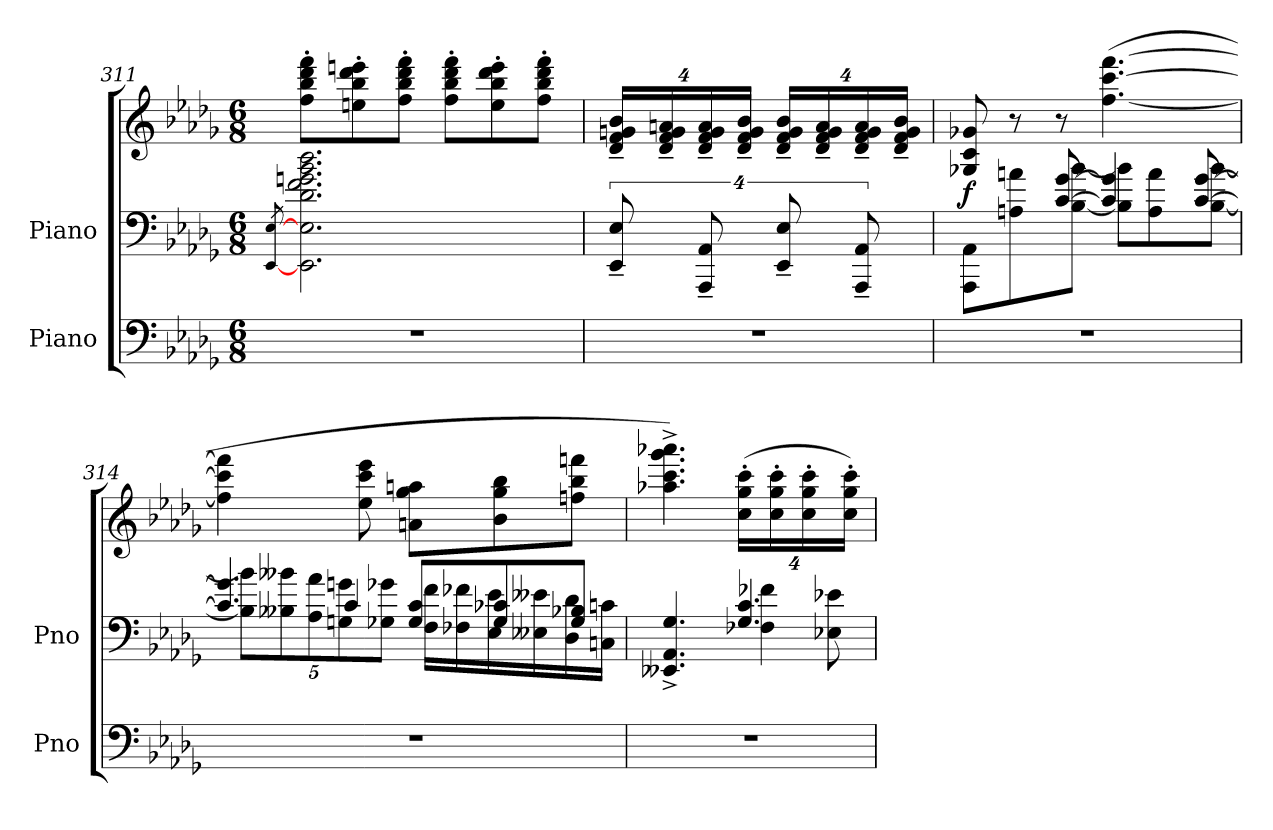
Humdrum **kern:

**kern	**kern	**kern	**dynam
*part2	*part1	*part1	*part1
*staff3	*staff2	*staff1	*staff1/2
*I"Piano	*I"Piano	*	*
*I'Pno	*I'Pno	*	*
*clefF4	*clefF4	*clefG2	*
*k[b-e-a-d-g-]	*k[b-e-a-d-g-]	*k[b-e-a-d-g-]	*
*M6/8	*M6/8	*M6/8	*
=311	=311	=311	=311
.	[8qEE-i/ [8qE-i/	.	.
2.r	2.EE-\ 2.E-\ 2.d-\ 2.f\ 2.gn\ 2.b-\ 2.dd-\	8ff\' 8bb-\' 8ddd-\' 8fff\'L	.
.	.	8een\' 8bb-\' 8ddd-\' 8eeen\'	.
.	.	8ff\' 8bb-\' 8ddd-\' 8fff\'J	.
.	.	8ff\' 8bb-\' 8ddd-\' 8fff\'L	.
.	.	8ee\' 8bb-\' 8ddd-\' 8eee\'	.
.	.	8ff\' 8bb-\' 8ddd-\' 8fff\'J	.
!!LO:LB:g=z
=312	=312	=312	=312
*	*	*Xbrackettup	*
2.r	16%3EE-/~ 16%3E-/~	32%3d-/~ 32%3f/~ 32%3gn/~ 32%3b-/~L	.
.	.	32%3d-/~ 32%3f/~ 32%3g/~ 32%3an/~	.
.	16%3AAA-i/~ 16%3AA-i/~	32%3d-/~ 32%3f/~ 32%3g/~ 32%3a/~	.
.	.	32%3d-/~ 32%3f/~ 32%3g/~ 32%3b-/~J	.
.	16%3EE-/~ 16%3E-/~	32%3d-/~ 32%3f/~ 32%3g/~ 32%3b-/~L	.
.	.	32%3d-/~ 32%3f/~ 32%3g/~ 32%3a/~	.
.	16%3AAA-/~ 16%3AA-/~	32%3d-/~ 32%3f/~ 32%3g/~ 32%3a/~	.
.	.	32%3d-/~ 32%3f/~ 32%3g/~ 32%3b-/~J	.
!!LO:LB:g=z
=313	=313	=313	=313
*	*^	*	*
!	!	!	!	!LO:DY:b
2.r	4ryy	8AAA-\ 8AA-\L	8G-X/ 8c/ 8g-X/	f
.	.	8An\ 8an\	8r	.
.	[8c/ [8g-/	[8B-\ [8b-\J	8r	.
.	4c/] 4g-/]	8B-\] 8b-\]L	(>[4.ff\ [4.ccc\ [4.fff\	.
.	.	8A\ 8a\	.	.
.	[8c/ [8g-/	[8B-\ [8b-\J	.	.
=314	=314	=314	=314	=314
*	*Xtuplet	*tuplet	*	*
*	*	*Xbrackettup	*	*
2.r	20%3.c/] 20%3.g-/]	40%3B-\] 40%3b-\]L	4ff\] 4ccc\] 4fff\]	.
.	.	40%3B--X\ 40%3b--X\	.	.
.	.	40%3A-\ 40%3a-\	.	.
.	20%3c/	40%3Gn\ 40%3gn\	.	.
.	.	.	8ee-\ 8ccc\ 8eee-\	.
.	.	40%3G-X\ 40%3g-X\J	.	.
.	8G-/ 8c/L	16F\ 16f\LL	8an\ 8gg-\ 8aan\L	.
.	.	16F-X\ 16f-X\	.	.
.	8G-/ 8c-X/	16E-\ 16e-\	8b-\ 8gg-\ 8bb-\	.
.	.	16E--X\ 16e--X\	.	.
.	8G-/ 8B-X/J	16D-\ 16d-\	8ffni\ 8bb-\ 8fffni\J	.
.	.	16Cn\ 16cn\JJ	.	.
!!LO:LB:g=z
=315	=315	=315	=315	=315
2.r	4.EE--X/^ 4.AA-/^ 4.G-/^	4.ryy	4.aa-X\^ 4.ccc\^ 4.ggg-\^ 4.aaa-X\^)	.
.	4.G-/ 4.c/	4F-X\ 4f-X\	(>32%3cc\' 32%3gg-\' 32%3ccc\'L	.
.	.	.	32%3cc\' 32%3gg-\' 32%3ccc\'	.
.	.	.	32%3cc\' 32%3gg-\' 32%3ccc\'	.
.	.	8E-X\ 8e-X\	.	.
.	.	.	32%3cc\' 32%3gg-\' 32%3ccc\'J)	.
*	*v	*v	*	*
=	=	=	=
*-	*-	*-	*-
